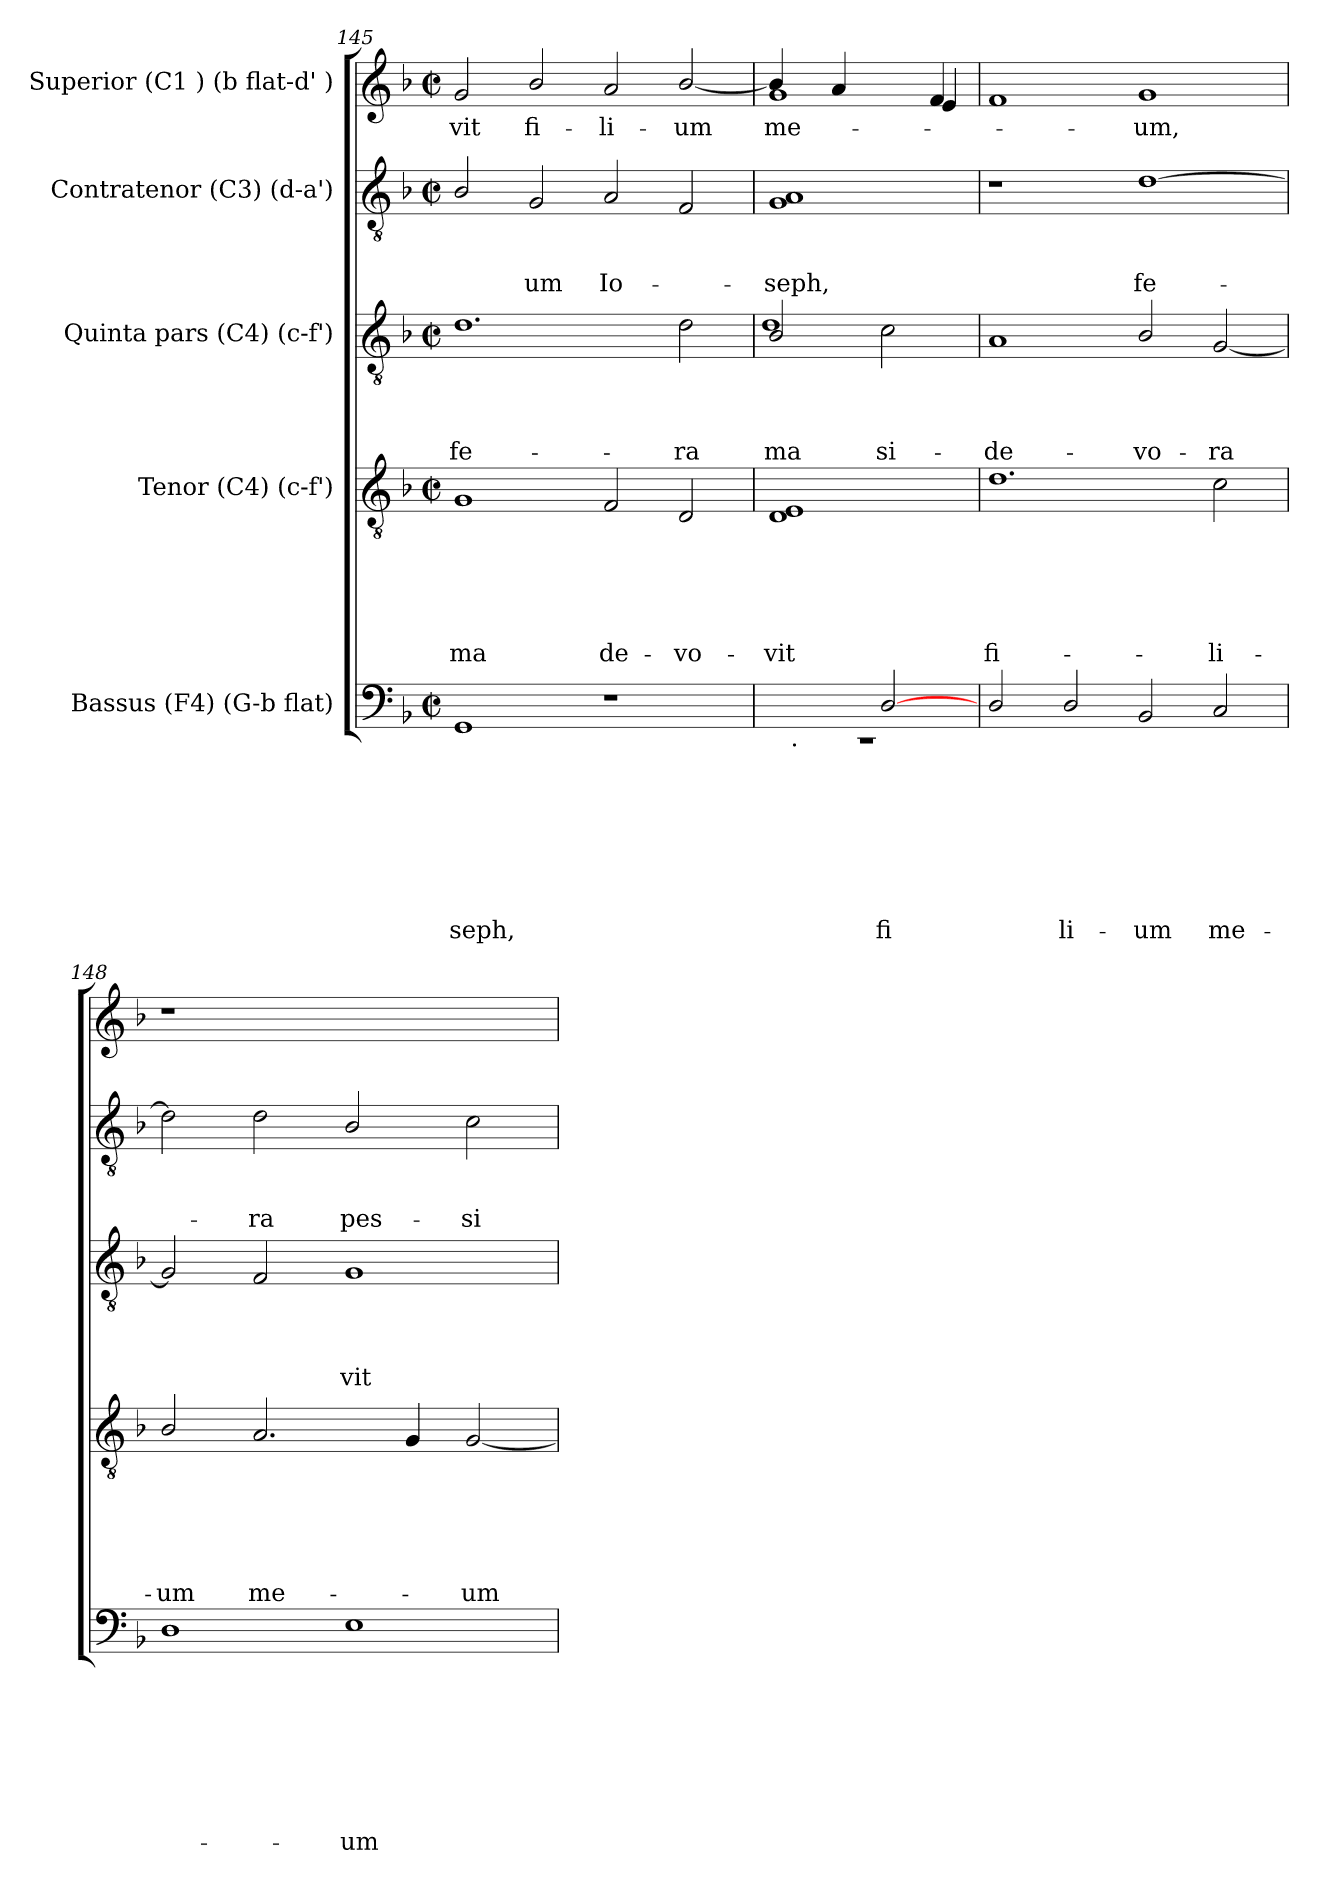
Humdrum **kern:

**kern	**text	**text	**text	**text	**text	**text	**text	**text	**kern	**text	**text	**text	**text	**text	**text	**kern	**text	**text	**text	**text	**kern	**text	**text	**text	**kern	**text
*part5	*part5	*part5	*part5	*part5	*part5	*part5	*part5	*part5	*part4	*part4	*part4	*part4	*part4	*part4	*part4	*part3	*part3	*part3	*part3	*part3	*part2	*part2	*part2	*part2	*part1	*part1
*staff5	*staff5	*staff5	*staff5	*staff5	*staff5	*staff5	*staff5	*staff5	*staff4	*staff4	*staff4	*staff4	*staff4	*staff4	*staff4	*staff3	*staff3	*staff3	*staff3	*staff3	*staff2	*staff2	*staff2	*staff2	*staff1	*staff1
*I"Bassus (F4) (G-b flat)	*	*	*	*	*	*	*	*	*I"Tenor (C4) (c-f')	*	*	*	*	*	*	*I"Quinta pars (C4) (c-f')	*	*	*	*	*I"Contratenor (C3) (d-a')	*	*	*	*I"Superior (C1 ) (b flat-d' )	*
!!LO:LB:g=z
*clefF4	*	*	*	*	*	*	*	*	*clefGv2	*	*	*	*	*	*	*clefGv2	*	*	*	*	*clefGv2	*	*	*	*clefG2	*
*k[b-]	*	*	*	*	*	*	*	*	*k[b-]	*	*	*	*	*	*	*k[b-]	*	*	*	*	*k[b-]	*	*	*	*k[b-]	*
*F:	*	*	*	*	*	*	*	*	*F:	*	*	*	*	*	*	*F:	*	*	*	*	*F:	*	*	*	*F:	*
*M2/2	*	*	*	*	*	*	*	*	*M2/2	*	*	*	*	*	*	*M2/2	*	*	*	*	*M2/2	*	*	*	*M2/2	*
*met(c|)	*	*	*	*	*	*	*	*	*met(c|)	*	*	*	*	*	*	*met(c|)	*	*	*	*	*met(c|)	*	*	*	*met(c|)	*
=145	=145	=145	=145	=145	=145	=145	=145	=145	=145	=145	=145	=145	=145	=145	=145	=145	=145	=145	=145	=145	=145	=145	=145	=145	=145	=145
!	!	!	!	!	!	!	!	!LO:LY:b	!	!	!	!	!	!	!LO:LY:b	!	!	!	!	!LO:LY:b	!	!	!	!	!	!LO:LY:b
1GG	.	.	.	.	.	.	.	-seph,	1G	.	.	.	.	.	-ma	1.d	.	.	.	fe-	2B-/	.	.	.	2g/	-vit
!	!	!	!	!	!	!	!	!	!	!	!	!	!	!	!	!	!	!	!	!	!	!	!	!LO:LY:b	!	!LO:LY:b
.	.	.	.	.	.	.	.	.	.	.	.	.	.	.	.	.	.	.	.	.	2G/	.	.	-um	2b-/	fi-
!	!	!	!	!	!	!	!	!	!	!	!	!	!	!	!LO:LY:b	!	!	!	!	!	!	!	!	!LO:LY:b	!	!LO:LY:b
1r	.	.	.	.	.	.	.	.	2F/	.	.	.	.	.	de-	.	.	.	.	.	2A/	.	.	Io-	2a/	-li-
!	!	!	!	!	!	!	!	!	!	!	!	!	!	!	!LO:LY:b	!	!	!	!	!LO:LY:b	!	!	!	!	!	!LO:LY:b
.	.	.	.	.	.	.	.	.	2D/	.	.	.	.	.	-vo-	2d\	.	.	.	-ra	2F/	.	.	.	[<2b-/	-um
=146	=146	=146	=146	=146	=146	=146	=146	=146	=146	=146	=146	=146	=146	=146	=146	=146	=146	=146	=146	=146	=146	=146	=146	=146	=146	=146
*^	*	*	*	*	*	*	*	*	*	*	*	*	*	*	*	*	*	*	*	*	*	*	*	*	*	*
*	*^	*	*	*	*	*	*	*	*	*	*	*	*	*	*	*	*	*	*	*	*	*	*	*	*	*	*
!	!	!	!	!	!	!	!	!	!	!	!	!	!	!	!	!	!LO:LY:b	!	!	!	!	!LO:LY:b	!	!	!	!	!	!
*	*	*	*	*	*	*	*	*	*	*	*	*	*	*	*	*	*	*^	*	*	*	*	*	*	*	*	*	*
!	!	!	!	!	!	!	!	!	!	!	!	!	!	!	!	!	!	!	!	!	!	!	!LO:LY:b	!	!	!	!LO:LY:b	!	!LO:LY:b
*	*	*	*	*	*	*	*	*	*	*	*	*	*	*	*	*	*	*	*	*	*	*	*	*	*	*	*	*^	*
*	*	*	*	*	*	*	*	*	*	*	*	*	*	*	*	*	*	*	*	*	*	*	*	*	*	*	*	*	*^	*
*	*	*	*	*	*	*	*	*	*	*	*	*	*	*	*	*	*	*	*	*	*	*	*	*	*	*	*	*	*	*^	*
16ryy	1rEE	2ryy	.	.	.	.	.	.	.	.	1D 1E	.	.	.	.	.	-vit	2B-/	1d	.	.	.	-ma	1G 1A	.	.	-seph,	4b-/]	1g	2.ryy	2.ryy	me-
!LO:TX:b:t=.	!	!	!	!	!	!	!	!	!	!	!	!	!	!	!	!	!	!	!	!	!	!	!	!	!	!	!	!	!	!	!	!
2...ryy	.	.	.	.	.	.	.	.	.	.	.	.	.	.	.	.	.	.	.	.	.	.	.	.	.	.	.	.	.	.	.	.
.	.	.	.	.	.	.	.	.	.	.	.	.	.	.	.	.	.	.	.	.	.	.	.	.	.	.	.	4a/	.	.	.	.
!	!	!	!	!	!	!	!	!	!	!LO:LY:b	!	!	!	!	!	!	!	!	!	!	!	!	!LO:LY:b	!	!	!	!	!	!	!	!	!
.	.	[<2D/	.	.	.	.	.	.	.	fi-	.	.	.	.	.	.	.	2c\	.	.	.	.	-si-	.	.	.	.	2ryy	.	.	.	.
.	.	.	.	.	.	.	.	.	.	.	.	.	.	.	.	.	.	.	.	.	.	.	.	.	.	.	.	.	.	4f/	4e/	.
*v	*v	*v	*	*	*	*	*	*	*	*	*	*	*	*	*	*	*	*v	*v	*	*	*	*	*	*	*	*	*	*	*	*	*
=147	=147	=147	=147	=147	=147	=147	=147	=147	=147	=147	=147	=147	=147	=147	=147	=147	=147	=147	=147	=147	=147	=147	=147	=147	=147	=147	=147	=147	=147
!	!	!	!	!	!	!	!	!	!	!	!	!	!	!	!LO:LY:b	!	!	!	!	!LO:LY:b	!	!	!	!	!	!	!	!	!
*	*	*	*	*	*	*	*	*	*	*	*	*	*	*	*	*	*	*	*	*	*	*	*	*	*v	*v	*v	*v	*
2D/	.	.	.	.	.	.	.	.	1.d	.	.	.	.	.	fi-	1A	.	.	.	de-	1r	.	.	.	1f	.
!	!	!	!	!	!	!	!	!LO:LY:b	!	!	!	!	!	!	!	!	!	!	!	!	!	!	!	!	!	!
2D/	.	.	.	.	.	.	.	-li-	.	.	.	.	.	.	.	.	.	.	.	.	.	.	.	.	.	.
!	!	!	!	!	!	!	!	!LO:LY:b	!	!	!	!	!	!	!	!	!	!	!	!LO:LY:b	!	!	!	!LO:LY:b	!	!LO:LY:b
2BB-/	.	.	.	.	.	.	.	-um	.	.	.	.	.	.	.	2B-/	.	.	.	-vo-	[>1d	.	.	fe-	1g	-um,
!	!	!	!	!	!	!	!	!LO:LY:b	!	!	!	!	!	!	!LO:LY:b	!	!	!	!	!LO:LY:b	!	!	!	!	!	!
2C/	.	.	.	.	.	.	.	me-	2c\	.	.	.	.	.	-li-	[<2G/	.	.	.	-ra	.	.	.	.	.	.
=148	=148	=148	=148	=148	=148	=148	=148	=148	=148	=148	=148	=148	=148	=148	=148	=148	=148	=148	=148	=148	=148	=148	=148	=148	=148	=148
!	!	!	!	!	!	!	!	!	!	!	!	!	!	!	!LO:LY:b	!	!	!	!	!	!	!	!	!	!LO:N:vis=1	!
1D	.	.	.	.	.	.	.	.	2B-/	.	.	.	.	.	-um	2G/]	.	.	.	.	2d\]	.	.	.	1r	.
!	!	!	!	!	!	!	!	!	!	!	!	!	!	!	!LO:LY:b	!	!	!	!	!	!	!	!	!LO:LY:b	!	!
.	.	.	.	.	.	.	.	.	2.A/	.	.	.	.	.	me-	2F/	.	.	.	.	2d\	.	.	-ra	.	.
!	!	!	!	!	!	!	!	!LO:LY:b	!	!	!	!	!	!	!	!	!	!	!	!LO:LY:b	!	!	!	!LO:LY:b	!	!
1E	.	.	.	.	.	.	.	-um	.	.	.	.	.	.	.	1G	.	.	.	vit	2B-/	.	.	pes-	1ryy	.
.	.	.	.	.	.	.	.	.	4G/	.	.	.	.	.	.	.	.	.	.	.	.	.	.	.	.	.
!	!	!	!	!	!	!	!	!	!	!	!	!	!	!	!LO:LY:b	!	!	!	!	!	!	!	!	!LO:LY:b	!	!
.	.	.	.	.	.	.	.	.	[<2G/	.	.	.	.	.	-um	.	.	.	.	.	2c\	.	.	-si-	.	.
=	=	=	=	=	=	=	=	=	=	=	=	=	=	=	=	=	=	=	=	=	=	=	=	=	=	=
*-	*-	*-	*-	*-	*-	*-	*-	*-	*-	*-	*-	*-	*-	*-	*-	*-	*-	*-	*-	*-	*-	*-	*-	*-	*-	*-
